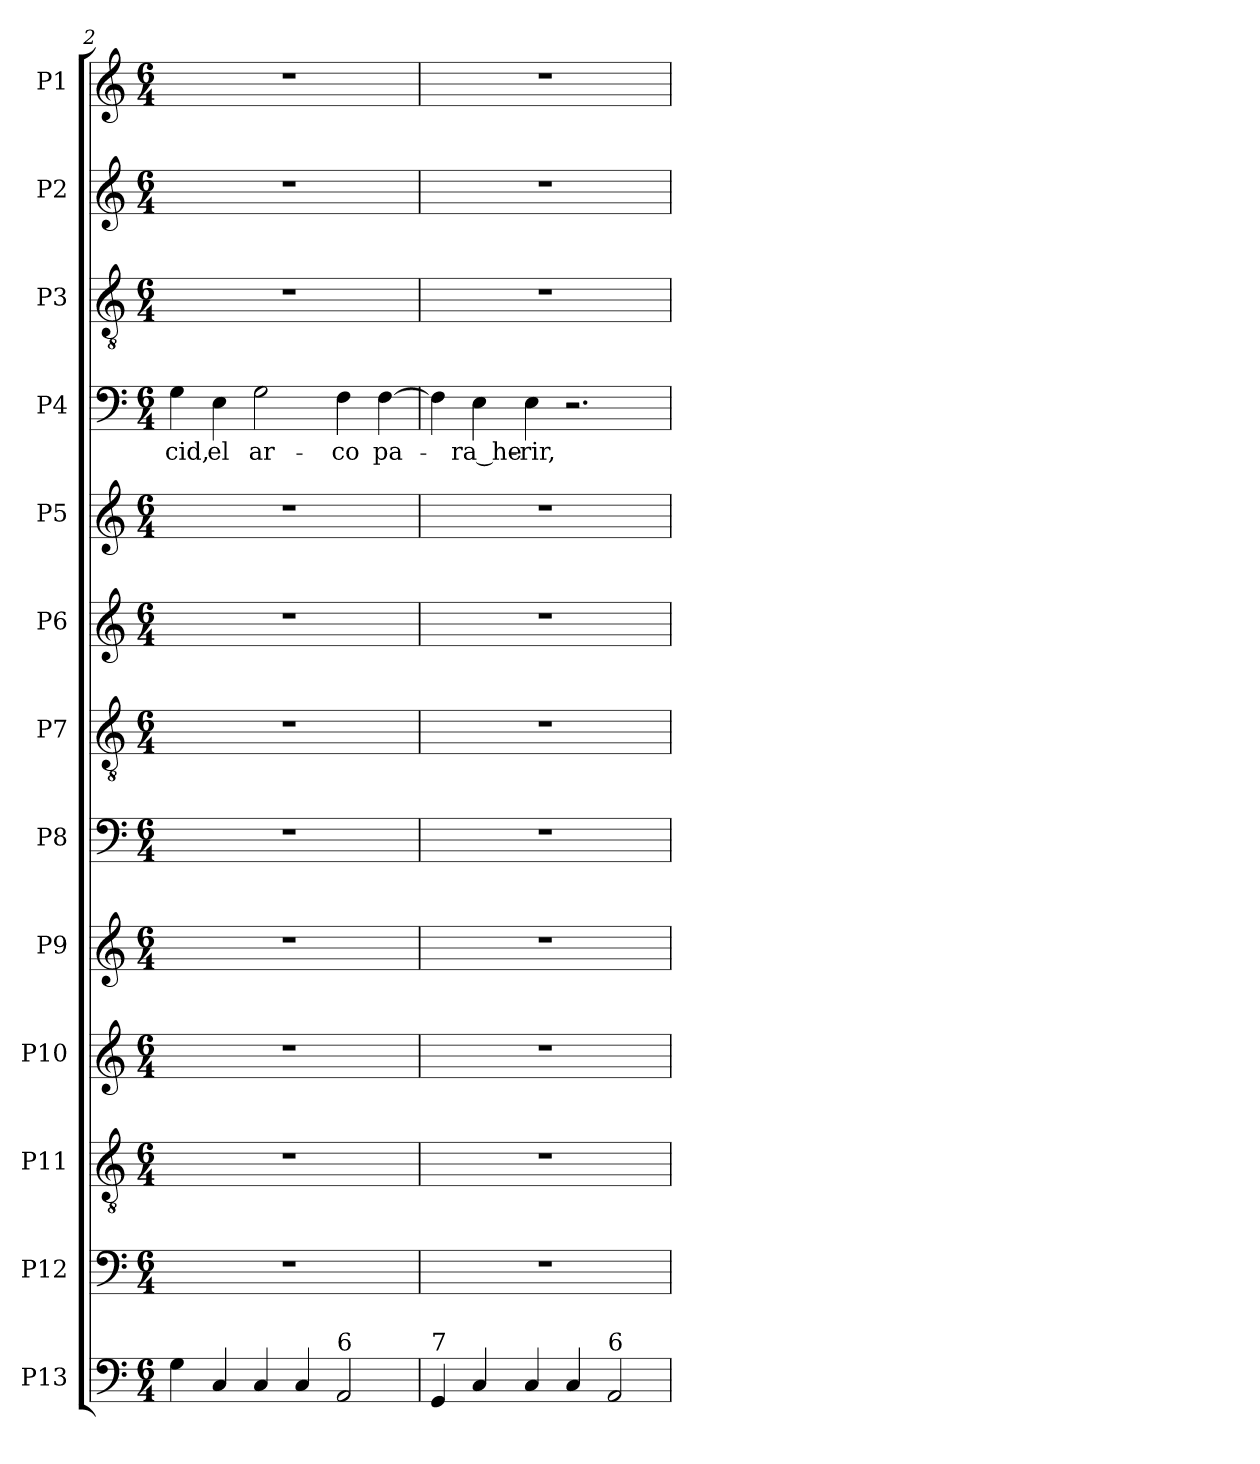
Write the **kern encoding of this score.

**kern	**kern	**kern	**kern	**kern	**kern	**kern	**kern	**kern	**kern	**text	**kern	**kern	**kern
*part13	*part12	*part11	*part10	*part9	*part8	*part7	*part6	*part5	*part4	*part4	*part3	*part2	*part1
*staff13	*staff12	*staff11	*staff10	*staff9	*staff8	*staff7	*staff6	*staff5	*staff4	*staff4	*staff3	*staff2	*staff1
*I"P13	*I"P12	*I"P11	*I"P10	*I"P9	*I"P8	*I"P7	*I"P6	*I"P5	*I"P4	*	*I"P3	*I"P2	*I"P1
*clefF4	*clefF4	*clefGv2	*clefG2	*clefG2	*clefF4	*clefGv2	*clefG2	*clefG2	*clefF4	*	*clefGv2	*clefG2	*clefG2
*	*	*ITrd7c12	*	*	*	*ITrd7c12	*	*	*	*	*ITrd7c12	*	*
*k[]	*k[]	*k[]	*k[]	*k[]	*k[]	*k[]	*k[]	*k[]	*k[]	*	*k[]	*k[]	*k[]
*C:	*C:	*C:	*C:	*C:	*C:	*C:	*C:	*C:	*C:	*	*C:	*C:	*C:
*M6/4	*M6/4	*M6/4	*M6/4	*M6/4	*M6/4	*M6/4	*M6/4	*M6/4	*M6/4	*	*M6/4	*M6/4	*M6/4
=2	=2	=2	=2	=2	=2	=2	=2	=2	=2	=2	=2	=2	=2
!	!LO:N:vis=1	!LO:N:vis=1	!LO:N:vis=1	!LO:N:vis=1	!LO:N:vis=1	!LO:N:vis=1	!LO:N:vis=1	!LO:N:vis=1	!	!	!	!	!
!	!	!	!	!	!	!	!	!	!	!LO:LY:b:color=#000000	!LO:N:vis=1	!LO:N:vis=1	!LO:N:vis=1
4Gi\	1.r	1.r	1.r	1.r	1.r	1.r	1.r	1.r	4Gi\	-cid,	1.r	1.r	1.r
!	!	!	!	!	!	!	!	!	!	!LO:LY:b:color=#000000	!	!	!
4Ci/	.	.	.	.	.	.	.	.	4Ei\	el	.	.	.
!	!	!	!	!	!	!	!	!	!	!LO:LY:b:color=#000000	!	!	!
4Ci/	.	.	.	.	.	.	.	.	2Gi\	ar-	.	.	.
4Ci/	.	.	.	.	.	.	.	.	.	.	.	.	.
!LO:TX:a:t=6	!	!	!	!	!	!	!	!	!	!	!	!	!
!	!	!	!	!	!	!	!	!	!	!LO:LY:b:color=#000000	!	!	!
2AAi/	.	.	.	.	.	.	.	.	4Fi\	-co	.	.	.
!	!	!	!	!	!	!	!	!	!	!LO:LY:b:color=#000000	!	!	!
.	.	.	.	.	.	.	.	.	[4Fi\	pa-	.	.	.
=3	=3	=3	=3	=3	=3	=3	=3	=3	=3	=3	=3	=3	=3
!LO:TX:a:t=7	!	!	!	!	!	!	!	!	!	!	!	!	!
!	!LO:N:vis=1	!LO:N:vis=1	!LO:N:vis=1	!LO:N:vis=1	!LO:N:vis=1	!LO:N:vis=1	!LO:N:vis=1	!LO:N:vis=1	!	!	!LO:N:vis=1	!LO:N:vis=1	!LO:N:vis=1
4GGi/	1.r	1.r	1.r	1.r	1.r	1.r	1.r	1.r	4Fi\]	.	1.r	1.r	1.r
!	!	!	!	!	!	!	!	!	!	!LO:LY:b:color=#000000	!	!	!
4Ci/	.	.	.	.	.	.	.	.	4Ei\	-ra_he-	.	.	.
!	!	!	!	!	!	!	!	!	!	!LO:LY:b:color=#000000	!	!	!
4Ci/	.	.	.	.	.	.	.	.	4Ei\	-rir,	.	.	.
4Ci/	.	.	.	.	.	.	.	.	2.r	.	.	.	.
!LO:TX:a:t=6	!	!	!	!	!	!	!	!	!	!	!	!	!
2AAi/	.	.	.	.	.	.	.	.	.	.	.	.	.
=	=	=	=	=	=	=	=	=	=	=	=	=	=
*-	*-	*-	*-	*-	*-	*-	*-	*-	*-	*-	*-	*-	*-
